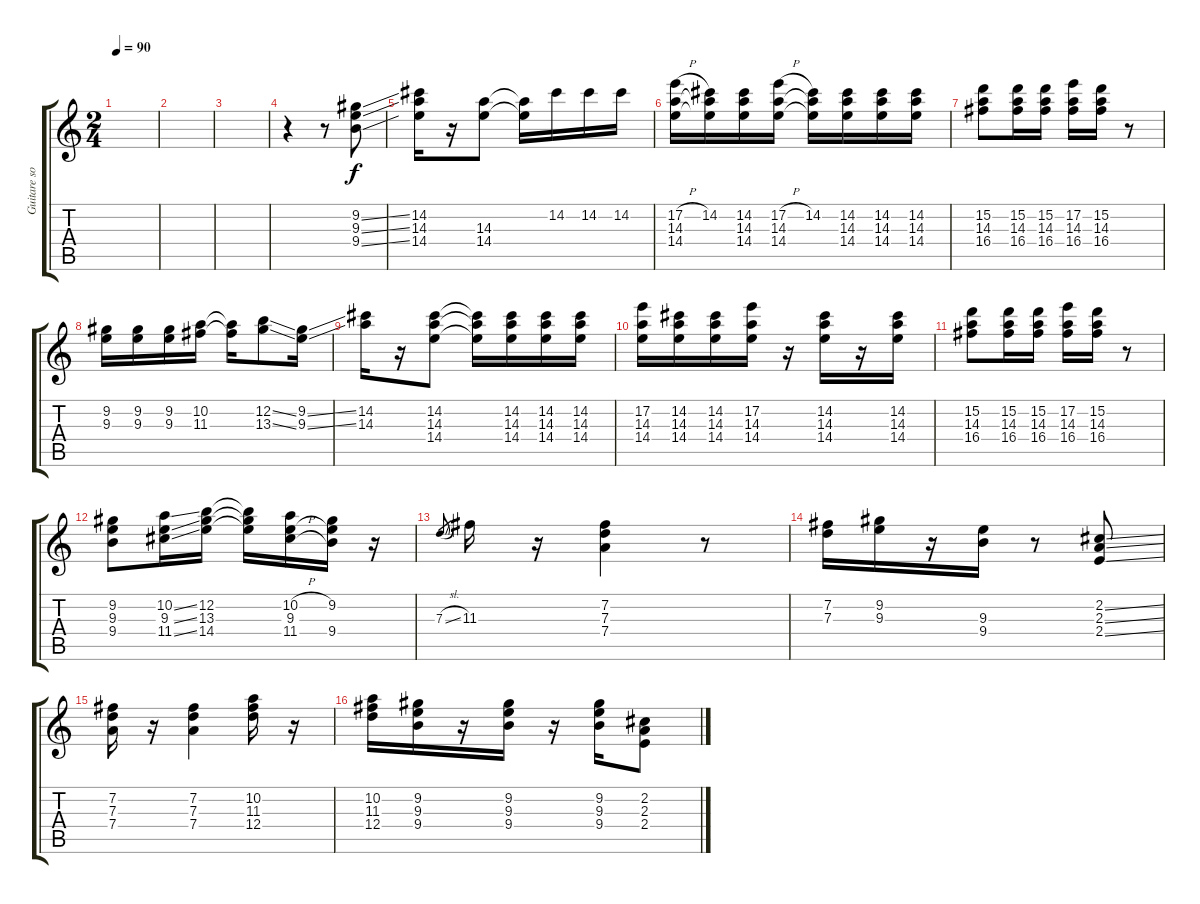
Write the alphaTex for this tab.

\track ("Guitare solo" "Guitare so") {instrument electricguitarjazz}
\staff {score tabs}
\tuning (E4 B3 G3 D3 A2 E2) {hide}
\ts (2 4)
\tempo 90
\clef g2
\ks c
|
|
|
r.4 r.8 (9.2{ss} 9.3{ss} 9.4{ss}).8 |
(14.2 14.3 14.4).16 r.16 (14.3 14.4).8 (14.3{t} 14.4{t}).16 14.2.16 14.2.16 14.2.16 |
(17.2{h} 14.3 14.4).16 (14.2 14.3{t} 14.4{t}).16 (14.2 14.3 14.4).16 (17.2{h} 14.3 14.4).16 (14.2 14.3{t} 14.4{t}).16 (14.2 14.3 14.4).16 (14.2 14.3 14.4).16 (14.2 14.3 14.4).16 |
(15.2 14.3 16.4).8 (15.2 14.3 16.4).16 (15.2 14.3 16.4).16 (17.2 14.3 16.4).16 (15.2 14.3 16.4).16 r.8 |
(9.2 9.3).16 (9.2 9.3).16 (9.2 9.3).16 (10.2 11.3).16 (10.2{t} 11.3{t}).16 (12.2{ss} 13.3{ss}).8 (9.2{ss} 9.3{ss}).16 |
(14.2 14.3).16 r.16 (14.2 14.3 14.4).8 (14.2{t} 14.3{t} 14.4{t}).16 (14.2 14.3 14.4).16 (14.2 14.3 14.4).16 (14.2 14.3 14.4).16 |
(17.2 14.3 14.4).16 (14.2 14.3 14.4).16 (14.2 14.3 14.4).16 (17.2 14.3 14.4).16 r.16 (14.2 14.3 14.4).16 r.16 (14.2 14.3 14.4).16 |
(15.2 14.3 16.4).8 (15.2 14.3 16.4).16 (15.2 14.3 16.4).16 (17.2 14.3 16.4).16 (15.2 14.3 16.4).16 r.8 |
(9.2 9.3 9.4).8 (10.2{ss} 9.3{ss} 11.4{ss}).16 (12.2 13.3 14.4).16 (12.2{t} 13.3{t} 14.4{t}).16 (10.2{h} 9.3 11.4{h}).16 (9.2 9.3{t} 9.4).16 r.16 |
7.3{sl}.8{gr} 11.3.16 r.16 (7.2 7.3 7.4).4 r.8 |
(7.2 7.3).16 (9.2 9.3).16 r.16 (9.3 9.4).16 r.8 (2.2{ss} 2.3{ss} 2.4{ss}).8 |
(7.2 7.3 7.4).16 r.16 (7.2 7.3 7.4).4 (10.2 11.3 12.4).16 r.16 |
(10.2 11.3 12.4).16 (9.2 9.3 9.4).16 r.16 (9.2 9.3 9.4).16 r.16 (9.2 9.3 9.4).16 (2.2{ss} 2.3{ss} 2.4{ss}).8
